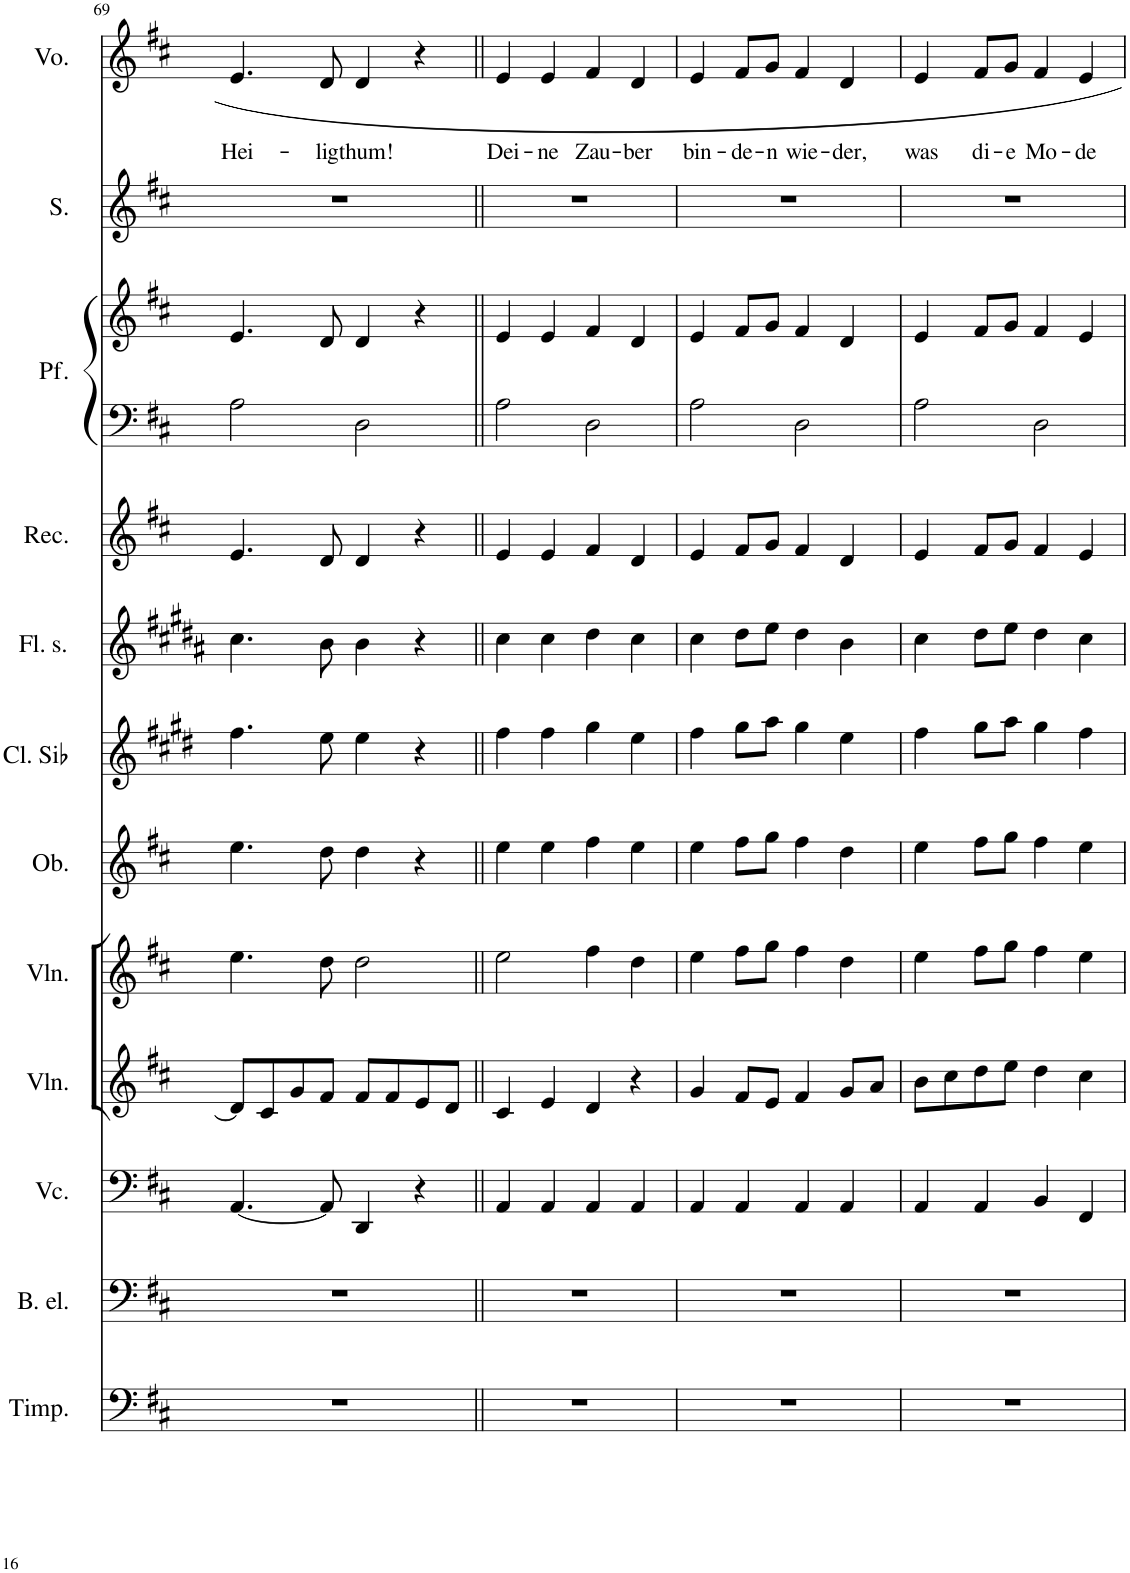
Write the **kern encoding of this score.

**kern	**kern	**kern	**kern	**kern	**kern	**kern	**kern	**kern	**kern	**kern	**kern	**kern	**text
*part12	*part11	*part10	*part9	*part8	*part7	*part6	*part5	*part4	*part3	*part3	*part2	*part1	*part1
*staff13	*staff12	*staff11	*staff10	*staff9	*staff8	*staff7	*staff6	*staff5	*staff4	*staff3	*staff2	*staff1	*staff1
*I"Timpani	*I"Basso elettrico	*I"Violoncello	*I"Violino	*I"Violino	*I"Oboe	*I"Clarinetto in Sib	*I"Flauto soprano	*I"Flauto dolce	*I"Piano	*	*I"Soprano	*I"Voce	*
*I'Timp.	*I'B. el.	*I'Vc.	*I'Vln.	*I'Vln.	*I'Ob.	*I'Cl. Sib	*I'Fl. s.	*	*	*	*I'S.	*I'Vo.	*
!!LO:PB:g=z
*clefF4	*clefF4	*clefF4	*clefG2	*clefG2	*clefG2	*clefG2	*clefG2	*clefG2	*clefF4	*clefG2	*clefG2	*clefG2	*
*	*Trd7c12	*	*	*	*	*Trd1c2	*Trd-2c-3	*	*	*	*	*	*
*k[f#c#]	*k[f#c#]	*k[f#c#]	*k[f#c#]	*k[f#c#]	*k[f#c#]	*k[f#c#g#d#]	*k[f#c#g#d#a#]	*k[f#c#]	*k[f#c#]	*k[f#c#]	*k[f#c#]	*k[f#c#]	*
*M4/4	*M4/4	*M4/4	*M4/4	*M4/4	*M4/4	*M4/4	*M4/4	*M4/4	*M4/4	*M4/4	*M4/4	*M4/4	*
*met(c)	*met(c)	*met(c)	*met(c)	*met(c)	*met(c)	*met(c)	*met(c)	*met(c)	*met(c)	*met(c)	*met(c)	*met(c)	*
=69	=69	=69	=69	=69	=69	=69	=69	=69	=69	=69	=69	=69	=69
!	!	!	!	!	!	!	!	!	!	!	!	!	!LO:LY:b
1r	1r	[4.AA/	8d/L]	4.ee\	4.ee\	4.ff#\	4.cc#\	4.e/	2A\	4.e/	1r	4.e/	Hei-
.	.	.	8c#/	.	.	.	.	.	.	.	.	.	.
.	.	.	8g/	.	.	.	.	.	.	.	.	.	.
!	!	!	!	!	!	!	!	!	!	!	!	!	!LO:LY:b
.	.	8AA/]	8f#/J	8dd\	8dd\	8ee\	8b\	8d/	.	8d/	.	8d/	-lig-
!	!	!	!	!	!	!	!	!	!	!	!	!	!LO:LY:b
.	.	4DD/	8f#/L	2dd\	4dd\	4ee\	4b\	4d/	2D\	4d/	.	4d/	-thum!
.	.	.	8f#/	.	.	.	.	.	.	.	.	.	.
.	.	4r	8e/	.	4r	4r	4r	4r	.	4r	.	4r	.
.	.	.	8d/J	.	.	.	.	.	.	.	.	.	.
=70||	=70||	=70||	=70||	=70||	=70||	=70||	=70||	=70||	=70||	=70||	=70||	=70||	=70||
!	!	!	!	!	!	!	!	!	!	!	!	!	!LO:LY:b
1r	1r	4AA/	4c#/	2ee\	4ee\	4ff#\	4cc#\	4e/	2A\	4e/	1r	4e/	Dei-
!	!	!	!	!	!	!	!	!	!	!	!	!	!LO:LY:b
.	.	4AA/	4e/	.	4ee\	4ff#\	4cc#\	4e/	.	4e/	.	4e/	-ne
!	!	!	!	!	!	!	!	!	!	!	!	!	!LO:LY:b
.	.	4AA/	4d/	4ff#\	4ff#\	4gg#\	4dd#\	4f#/	2D\	4f#/	.	4f#/	Zau-
!	!	!	!	!	!	!	!	!	!	!	!	!	!LO:LY:b
.	.	4AA/	4r	4dd\	4ee\	4ee\	4cc#\	4d/	.	4d/	.	4d/	-ber
=71	=71	=71	=71	=71	=71	=71	=71	=71	=71	=71	=71	=71	=71
!	!	!	!	!	!	!	!	!	!	!	!	!	!LO:LY:b
1r	1r	4AA/	4g/	4ee\	4ee\	4ff#\	4cc#\	4e/	2A\	4e/	1r	4e/	bin-
!	!	!	!	!	!	!	!	!	!	!	!	!	!LO:LY:b
.	.	4AA/	8f#/L	8ff#\L	8ff#\L	8gg#\L	8dd#\L	8f#/L	.	8f#/L	.	8f#/L	-de-
!	!	!	!	!	!	!	!	!	!	!	!	!	!LO:LY:b
.	.	.	8e/J	8gg\J	8gg\J	8aa\J	8ee\J	8g/J	.	8g/J	.	8g/J	-n
!	!	!	!	!	!	!	!	!	!	!	!	!	!LO:LY:b
.	.	4AA/	4f#/	4ff#\	4ff#\	4gg#\	4dd#\	4f#/	2D\	4f#/	.	4f#/	wie-
!	!	!	!	!	!	!	!	!	!	!	!	!	!LO:LY:b
.	.	4AA/	8g/L	4dd\	4dd\	4ee\	4b\	4d/	.	4d/	.	4d/	-der,
.	.	.	8a/J	.	.	.	.	.	.	.	.	.	.
=72	=72	=72	=72	=72	=72	=72	=72	=72	=72	=72	=72	=72	=72
!	!	!	!	!	!	!	!	!	!	!	!	!	!LO:LY:b
1r	1r	4AA/	8b\L	4ee\	4ee\	4ff#\	4cc#\	4e/	2A\	4e/	1r	4e/	was
.	.	.	8cc#\	.	.	.	.	.	.	.	.	.	.
!	!	!	!	!	!	!	!	!	!	!	!	!	!LO:LY:b
.	.	4AA/	8dd\	8ff#\L	8ff#\L	8gg#\L	8dd#\L	8f#/L	.	8f#/L	.	8f#/L	di-
!	!	!	!	!	!	!	!	!	!	!	!	!	!LO:LY:b
.	.	.	8ee\J	8gg\J	8gg\J	8aa\J	8ee\J	8g/J	.	8g/J	.	8g/J	-e
!	!	!	!	!	!	!	!	!	!	!	!	!	!LO:LY:b
.	.	4BB/	4dd\	4ff#\	4ff#\	4gg#\	4dd#\	4f#/	2D\	4f#/	.	4f#/	Mo-
!	!	!	!	!	!	!	!	!	!	!	!	!	!LO:LY:b
.	.	4FF#/	4cc#\	4ee\	4ee\	4ff#\	4cc#\	4e/	.	4e/	.	4e/	-de
=	=	=	=	=	=	=	=	=	=	=	=	=	=
*-	*-	*-	*-	*-	*-	*-	*-	*-	*-	*-	*-	*-	*-
